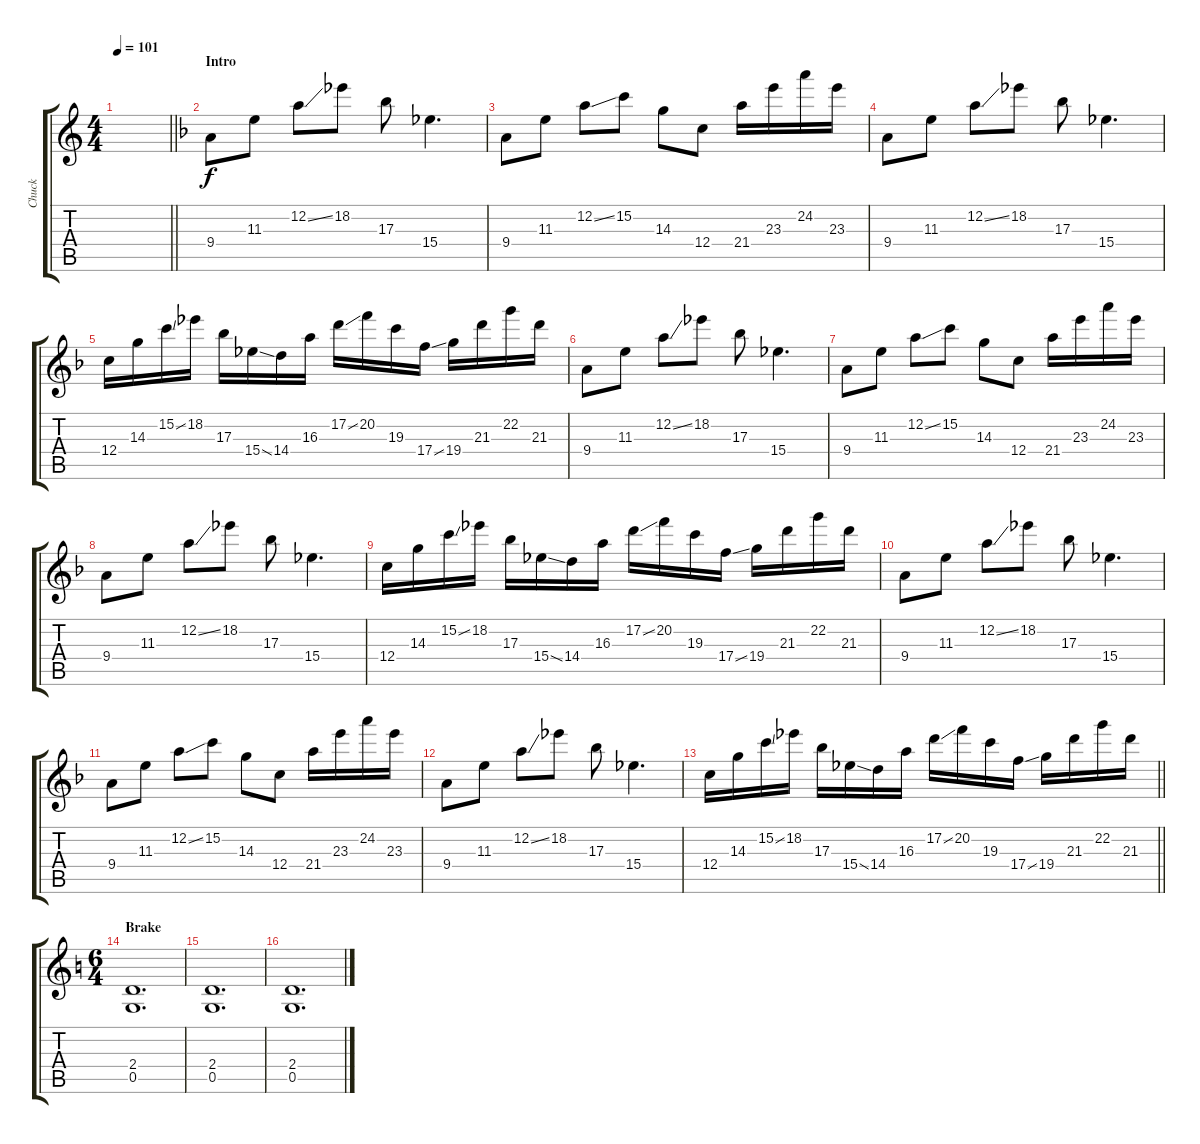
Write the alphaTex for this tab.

\track ("Chuck" "Chuck") {instrument distortionguitar}
\staff {score tabs}
\tuning (D4 A3 F3 C3 G2 D2) {hide}
\ts (4 4)
\tempo 101
\clef g2
\barLineRight lightlight
\ks c
|
\section ("" "Intro")
\ks f
9.4.8 11.3.8 12.2{ss}.8 18.2.8 17.3.8 15.4.4{d} |
9.4.8 11.3.8 12.2{ss}.8 15.2.8 14.3.8 12.4.8 21.4.16 23.3.16 24.2.16 23.3.16 |
9.4.8 11.3.8 12.2{ss}.8 18.2.8 17.3.8 15.4.4{d} |
12.4.16 14.3.16 15.2{ss}.16 18.2.16 17.3.16 15.4{ss}.16 14.4.16 16.3.16 17.2{ss}.16 20.2.16 19.3.16 17.4{ss}.16 19.4.16 21.3.16 22.2.16 21.3.16 |
9.4.8 11.3.8 12.2{ss}.8 18.2.8 17.3.8 15.4.4{d} |
9.4.8 11.3.8 12.2{ss}.8 15.2.8 14.3.8 12.4.8 21.4.16 23.3.16 24.2.16 23.3.16 |
9.4.8 11.3.8 12.2{ss}.8 18.2.8 17.3.8 15.4.4{d} |
12.4.16 14.3.16 15.2{ss}.16 18.2.16 17.3.16 15.4{ss}.16 14.4.16 16.3.16 17.2{ss}.16 20.2.16 19.3.16 17.4{ss}.16 19.4.16 21.3.16 22.2.16 21.3.16 |
9.4.8 11.3.8 12.2{ss}.8 18.2.8 17.3.8 15.4.4{d} |
9.4.8 11.3.8 12.2{ss}.8 15.2.8 14.3.8 12.4.8 21.4.16 23.3.16 24.2.16 23.3.16 |
9.4.8 11.3.8 12.2{ss}.8 18.2.8 17.3.8 15.4.4{d} |
\barLineRight lightlight
12.4.16 14.3.16 15.2{ss}.16 18.2.16 17.3.16 15.4{ss}.16 14.4.16 16.3.16 17.2{ss}.16 20.2.16 19.3.16 17.4{ss}.16 19.4.16 21.3.16 22.2.16 21.3.16 |
\ts (6 4)
\section ("" "Brake")
\ks c
(2.4 0.5).1{d} |
(2.4 0.5).1{d} |
(2.4 0.5).1{d}
